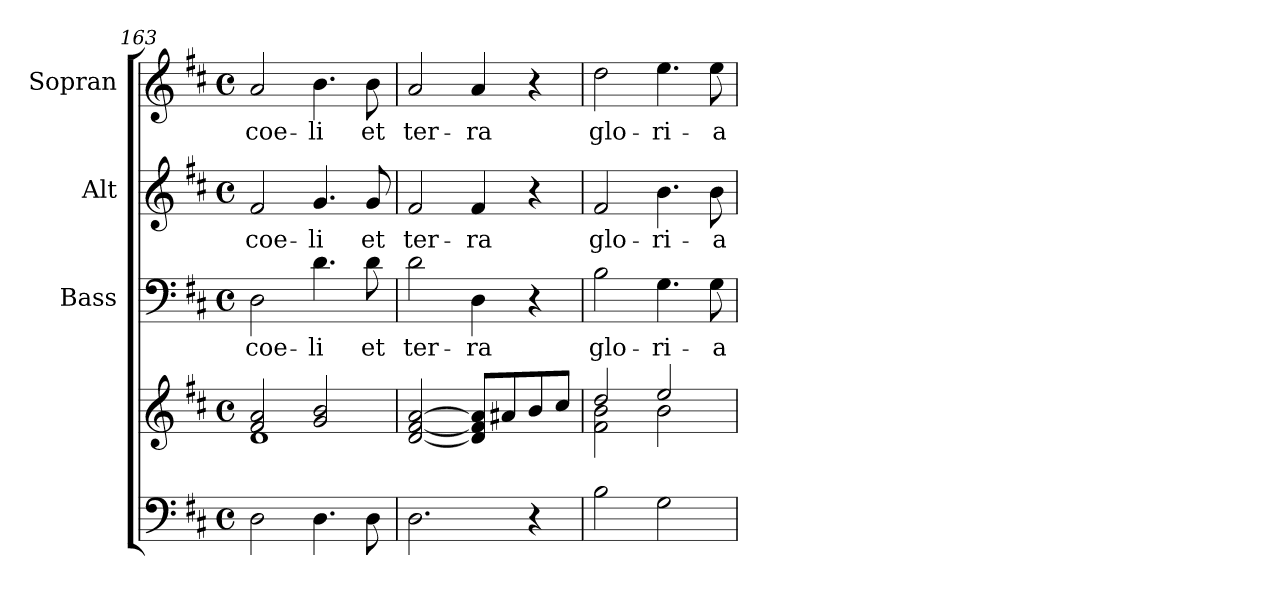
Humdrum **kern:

**kern	**kern	**kern	**text	**kern	**text	**kern	**text
*part4	*part4	*part3	*part3	*part2	*part2	*part1	*part1
*staff5	*staff4	*staff3	*staff3	*staff2	*staff2	*staff1	*staff1
*	*	*I"Bass	*	*I"Alt	*	*I"Sopran	*
*	*	*I'B.	*	*I'A.	*	*I'S.	*
*clefF4	*clefG2	*clefF4	*	*clefG2	*	*clefG2	*
*k[f#c#]	*k[f#c#]	*k[f#c#]	*	*k[f#c#]	*	*k[f#c#]	*
*D:	*D:	*D:	*	*D:	*	*D:	*
*M4/4	*M4/4	*M4/4	*	*M4/4	*	*M4/4	*
*met(c)	*met(c)	*met(c)	*	*met(c)	*	*met(c)	*
=163	=163	=163	=163	=163	=163	=163	=163
*	*^	*	*	*	*	*	*
!	!	!	!	!LO:LY:b	!	!LO:LY:b	!	!LO:LY:b
2D\	2f#/ 2a/	1d	2D\	coe-	2f#/	coe-	2a/	coe-
!	!	!	!	!LO:LY:b	!	!LO:LY:b	!	!LO:LY:b
4.D\	2g/ 2b/	.	4.d\	-li	4.g/	-li	4.b\	-li
!	!	!	!	!LO:LY:b	!	!LO:LY:b	!	!LO:LY:b
8D\	.	.	8d\	et	8g/	et	8b\	et
*	*v	*v	*	*	*	*	*	*
=164	=164	=164	=164	=164	=164	=164	=164
!	!	!	!LO:LY:b	!	!LO:LY:b	!	!LO:LY:b
2.D\	[2d/ [2f#/ [2a/	2d\	ter-	2f#/	ter-	2a/	ter-
!	!	!	!LO:LY:b	!	!LO:LY:b	!	!LO:LY:b
.	8d/] 8f#/] 8a/]L	4D\	-ra	4f#/	-ra	4a/	-ra
.	8a#X/	.	.	.	.	.	.
4r	8b/	4r	.	4r	.	4r	.
.	8cc#/J	.	.	.	.	.	.
!!LO:LB:g=z
=165	=165	=165	=165	=165	=165	=165	=165
*	*^	*	*	*	*	*	*
!	!	!	!	!LO:LY:b	!	!LO:LY:b	!	!LO:LY:b
2B\	2dd/	2f#\ 2b\	2B\	glo-	2f#/	glo-	2dd\	glo-
!	!	!	!	!LO:LY:b	!	!LO:LY:b	!	!LO:LY:b
2G\	2ee/	2b\	4.G\	-ri-	4.b\	-ri-	4.ee\	-ri-
!	!	!	!	!LO:LY:b	!	!LO:LY:b	!	!LO:LY:b
.	.	.	8G\	-a	8b\	-a	8ee\	-a
*	*v	*v	*	*	*	*	*	*
=	=	=	=	=	=	=	=
*-	*-	*-	*-	*-	*-	*-	*-
